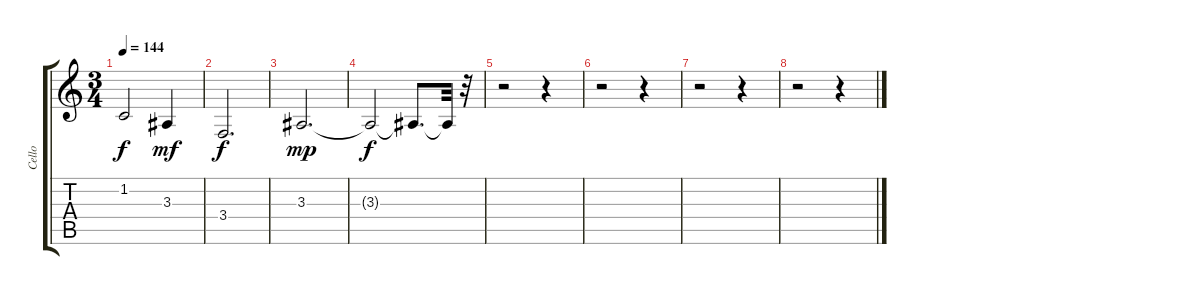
\track ("Cello" "Cello") {instrument cello}
\staff {score tabs}
\tuning (E4 B3 G3 D3 A2 E2) {hide}
\ts (3 4)
\tempo 144
\clef g2
\ks c
1.2.2{dy f} 3.3.4{dy mf} |
3.4.2{d dy f} |
3.3.2{d dy mp} |
3.3{t}.2{dy f} 3.3{t}.8{d} 3.3{t}.32 r.32 |
r.2 r.4 |
r.2 r.4 |
r.2 r.4 |
r.2 r.4
